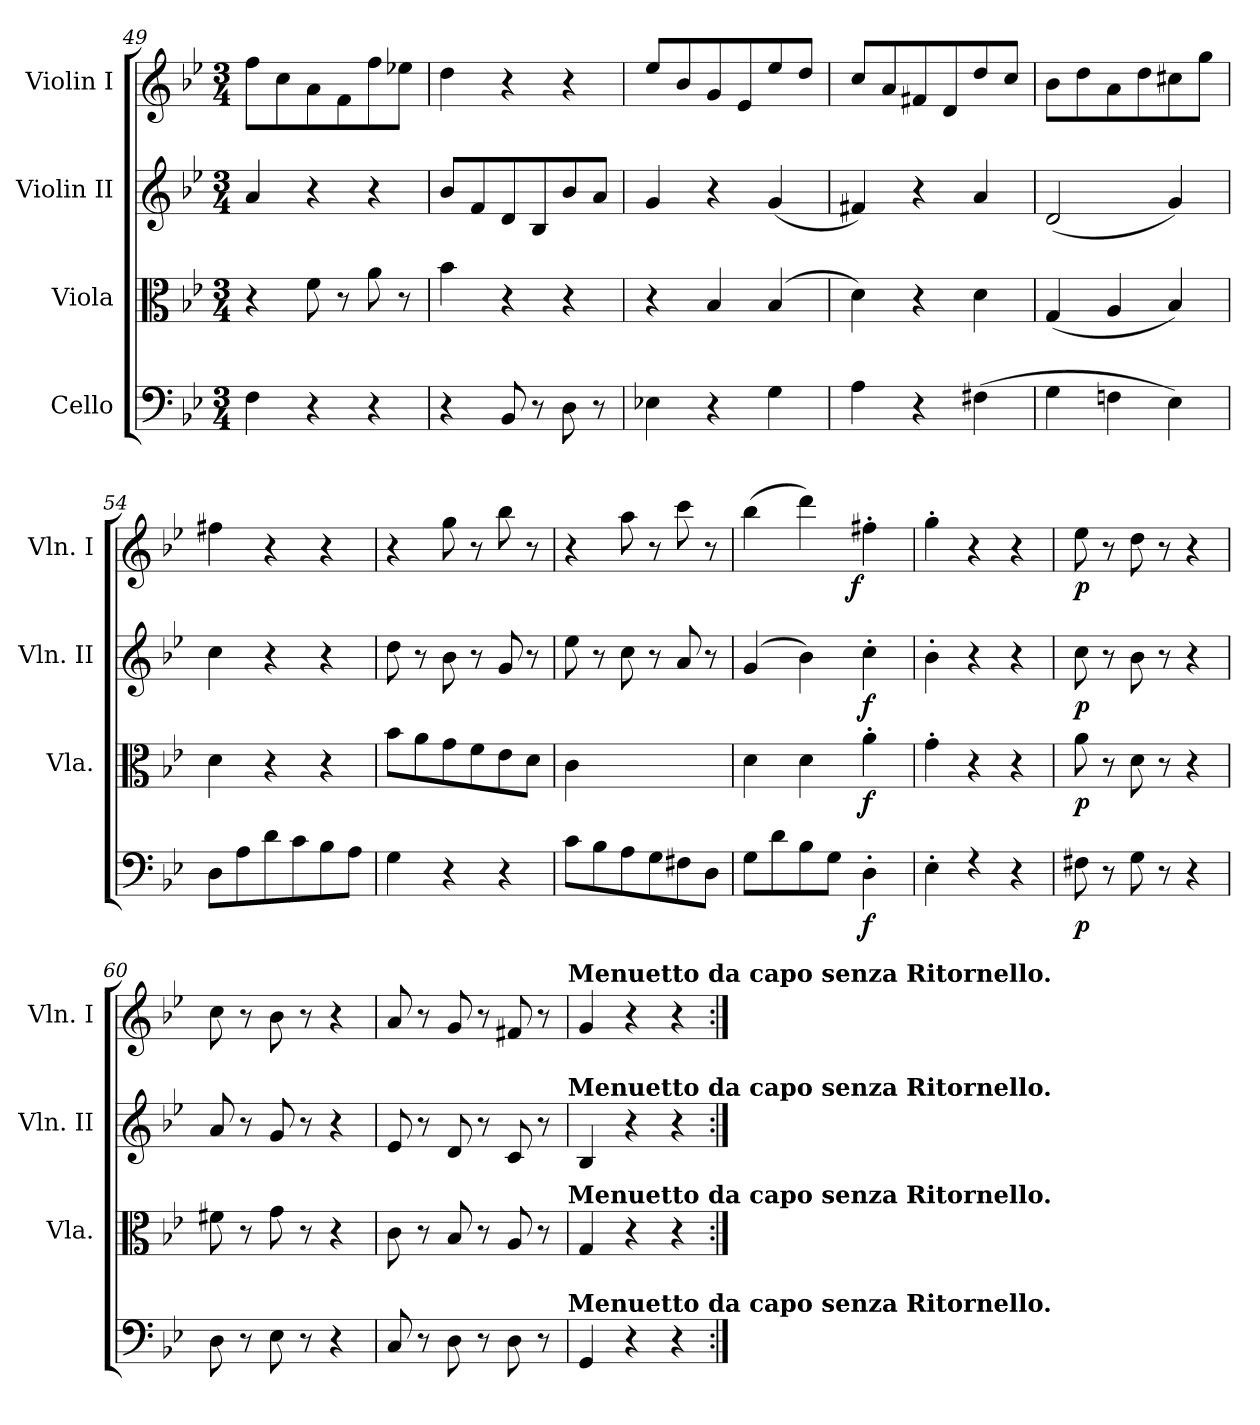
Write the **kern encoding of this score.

**kern	**dynam	**kern	**dynam	**kern	**dynam	**kern	**dynam
*part4	*part4	*part3	*part3	*part2	*part2	*part1	*part1
*staff4	*staff4	*staff3	*staff3	*staff2	*staff2	*staff1	*staff1
*I"Cello	*	*I"Viola	*	*I"Violin II	*	*I"Violin I	*
*	*	*I'Vla.	*	*I'Vln. II	*	*I'Vln. I	*
*clefF4	*	*clefC3	*	*clefG2	*	*clefG2	*
*k[b-e-]	*	*k[b-e-]	*	*k[b-e-]	*	*k[b-e-]	*
*g:	*	*g:	*	*g:	*	*g:	*
*M3/4	*	*M3/4	*	*M3/4	*	*M3/4	*
=49	=49	=49	=49	=49	=49	=49	=49
4F\	.	4r	.	4a/	.	8ff\L	.
.	.	.	.	.	.	8cc\	.
4r	.	8f\	.	4r	.	8a\	.
.	.	8r	.	.	.	8f\	.
4r	.	8a\	.	4r	.	8ff\	.
.	.	8r	.	.	.	8ee-X\J	.
=50	=50	=50	=50	=50	=50	=50	=50
4r	.	4b-\	.	8b-/L	.	4dd\	.
.	.	.	.	8f/	.	.	.
8BB-/	.	4r	.	8d/	.	4r	.
8r	.	.	.	8B-/	.	.	.
8D\	.	4r	.	8b-/	.	4r	.
8r	.	.	.	8a/J	.	.	.
=51	=51	=51	=51	=51	=51	=51	=51
4E-X\	.	4r	.	4g/	.	8ee-/L	.
.	.	.	.	.	.	8b-/	.
4r	.	4B-/	.	4r	.	8g/	.
.	.	.	.	.	.	8e-/	.
4G\	.	(4B-/	.	(4g/	.	8ee-/	.
.	.	.	.	.	.	8dd/J	.
=52	=52	=52	=52	=52	=52	=52	=52
4A\	.	4d\)	.	4f#X/)	.	8cc/L	.
.	.	.	.	.	.	8a/	.
4r	.	4r	.	4r	.	8f#X/	.
.	.	.	.	.	.	8d/	.
(4F#X\	.	4d\	.	4a/	.	8dd/	.
.	.	.	.	.	.	8cc/J	.
=53	=53	=53	=53	=53	=53	=53	=53
4G\	.	(4G/	.	(2d/	.	8b-\L	.
.	.	.	.	.	.	8dd\	.
4Fn\	.	4A/	.	.	.	8a\	.
.	.	.	.	.	.	8dd\	.
4E-\)	.	4B-/)	.	4g/)	.	8cc#X\	.
.	.	.	.	.	.	8gg\J	.
=54	=54	=54	=54	=54	=54	=54	=54
8D\L	.	4d\	.	4cc\	.	4ff#X\	.
8A\	.	.	.	.	.	.	.
8d\	.	4r	.	4r	.	4r	.
8c\	.	.	.	.	.	.	.
8B-\	.	4r	.	4r	.	4r	.
8A\J	.	.	.	.	.	.	.
=55	=55	=55	=55	=55	=55	=55	=55
4G\	.	8b-\L	.	8dd\	.	4r	.
.	.	8a\	.	8r	.	.	.
4r	.	8g\	.	8b-\	.	8gg\	.
.	.	8f\	.	8r	.	8r	.
4r	.	8e-\	.	8g/	.	8bb-\	.
.	.	8d\J	.	8r	.	8r	.
=56	=56	=56	=56	=56	=56	=56	=56
8c\L	.	4c\	.	8ee-\	.	4r	.
8B-\	.	.	.	8r	.	.	.
8A\	.	2ryy	.	8cc\	.	8aa\	.
8G\	.	.	.	8r	.	8r	.
8F#X\	.	.	.	8a/	.	8ccc\	.
8D\J	.	.	.	8r	.	8r	.
=57	=57	=57	=57	=57	=57	=57	=57
*	*	*	*	*	*	*^	*
8G\L	.	4d\	.	(4g/	.	(4bb-\	4...ryy	.
8d\	.	.	.	.	.	.	.	.
8B-\	.	4d\	.	4b-\)	.	4ddd\)	.	.
8G\J	.	.	.	.	.	.	.	.
!	!	!	!	!	!	!	!	!LO:DY:b
.	.	.	.	.	.	.	4ryy	f
!	!LO:DY:b	!	!LO:DY:b	!	!LO:DY:b	!	!	!
4D'>\	f	4a'>\	f	4cc'>\	f	4ff#X'>\	.	.
.	.	.	.	.	.	.	32ryy	.
*	*	*	*	*	*	*v	*v	*
=58	=58	=58	=58	=58	=58	=58	=58
4E-'>\	.	4g'>\	.	4b-'>\	.	4gg'>\	.
4rE	.	4r	.	4r	.	4r	.
4r	.	4r	.	4r	.	4r	.
=59	=59	=59	=59	=59	=59	=59	=59
!	!LO:DY:b	!	!LO:DY:b	!	!LO:DY:b	!	!LO:DY:b
8F#X\	p	8a\	p	8cc\	p	8ee-\	p
8r	.	8r	.	8r	.	8r	.
8G\	.	8d\	.	8b-\	.	8dd\	.
8r	.	8r	.	8r	.	8r	.
4r	.	4r	.	4r	.	4r	.
=60	=60	=60	=60	=60	=60	=60	=60
8D\	.	8f#X\	.	8a/	.	8cc\	.
8r	.	8r	.	8r	.	8r	.
8E-\	.	8g\	.	8g/	.	8b-\	.
8r	.	8r	.	8r	.	8r	.
4r	.	4r	.	4r	.	4r	.
=61	=61	=61	=61	=61	=61	=61	=61
8C/	.	8c\	.	8e-/	.	8a/	.
8r	.	8r	.	8r	.	8r	.
8D\	.	8B-/	.	8d/	.	8g/	.
8r	.	8r	.	8r	.	8r	.
8D\	.	8A/	.	8c/	.	8f#X/	.
8r	.	8r	.	8r	.	8r	.
!	!	!	!	!	!	!LO:TX:B:t=Menuetto da capo senza Ritornello.	!
!	!	!	!	!LO:TX:B:t=Menuetto da capo senza Ritornello.	!	!	!
!	!	!LO:TX:B:t=Menuetto da capo senza Ritornello.	!	!	!	!	!
!LO:TX:B:t=Menuetto da capo senza Ritornello.	!	!	!	!	!	!	!
=62	=62	=62	=62	=62	=62	=62	=62
4GG/	.	4G/	.	4B-/	.	4g/	.
4r	.	4r	.	4r	.	4r	.
4r	.	4r	.	4r	.	4r	.
=:|!	=:|!	=:|!	=:|!	=:|!	=:|!	=:|!	=:|!
*-	*-	*-	*-	*-	*-	*-	*-
